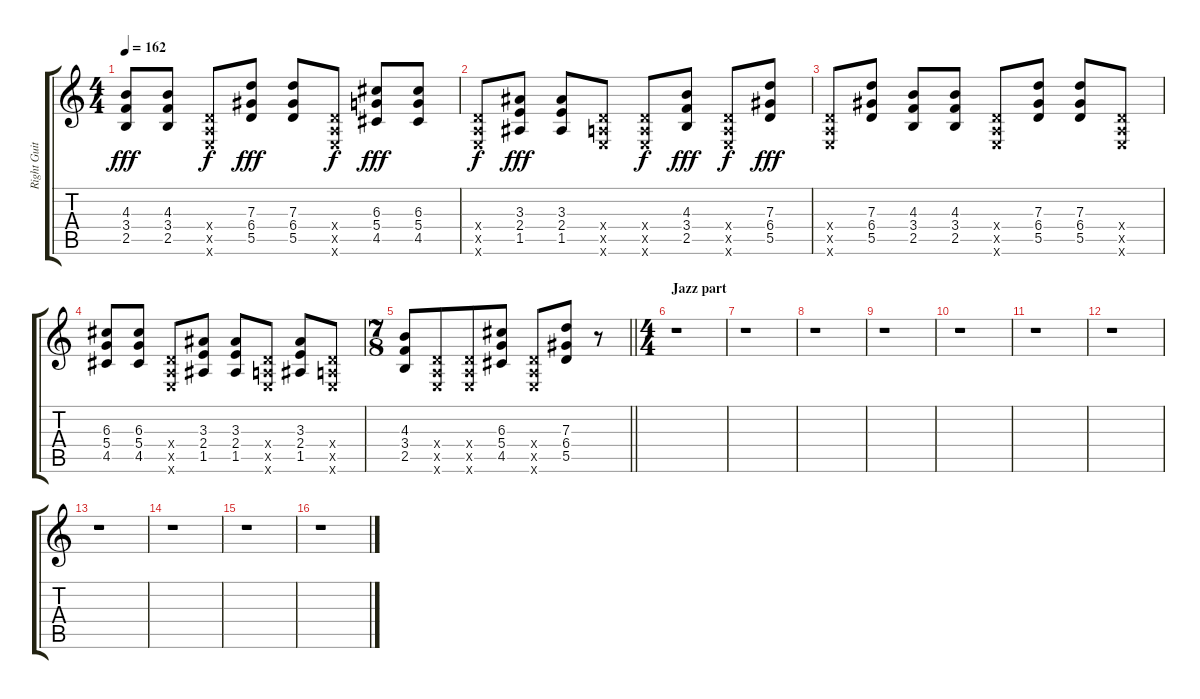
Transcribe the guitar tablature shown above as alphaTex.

\track ("Right Guitar" "Right Guit") {instrument distortionguitar}
\staff {score tabs}
\tuning (E4 B3 G3 D3 A2 E2) {hide}
\ts (4 4)
\tempo 162
\clef g2
\ks c
(4.3 3.4 2.5).8{dy fff} (4.3 3.4 2.5).8 (0.4{x} 0.5{x} 0.6{x}).8{dy f} (7.3 6.4 5.5).8{dy fff} (7.3 6.4 5.5).8 (0.4{x} 0.5{x} 0.6{x}).8{dy f} (6.3 5.4 4.5).8{dy fff} (6.3 5.4 4.5).8 |
(0.4{x} 0.5{x} 0.6{x}).8{dy f} (3.3 2.4 1.5).8{dy fff} (3.3 2.4 1.5).8 (0.4{x} 0.5{x} 0.6{x}).8 (0.4{x} 0.5{x} 0.6{x}).8{dy f} (4.3 3.4 2.5).8{dy fff} (0.4{x} 0.5{x} 0.6{x}).8{dy f} (7.3 6.4 5.5).8{dy fff} |
(0.4{x} 0.5{x} 0.6{x}).8 (7.3 6.4 5.5).8 (4.3 3.4 2.5).8 (4.3 3.4 2.5).8 (0.4{x} 0.5{x} 0.6{x}).8 (7.3 6.4 5.5).8 (7.3 6.4 5.5).8 (0.4{x} 0.5{x} 0.6{x}).8 |
(6.3 5.4 4.5).8 (6.3 5.4 4.5).8 (0.4{x} 0.5{x} 0.6{x}).8 (3.3 2.4 1.5).8 (3.3 2.4 1.5).8 (0.4{x} 0.5{x} 0.6{x}).8 (3.3 2.4 1.5).8 (0.4{x} 0.5{x} 0.6{x}).8 |
\ts (7 8)
\barLineRight lightlight
(4.3 3.4 2.5).8 (0.4{x} 0.5{x} 0.6{x}).8 (0.4{x} 0.5{x} 0.6{x}).8 (6.3 5.4 4.5).8 (0.4{x} 0.5{x} 0.6{x}).8 (7.3 6.4 5.5).8 r.8 |
\ts (4 4)
\section ("" "Jazz part")
r.1 |
r.1 |
r.1 |
r.1 |
r.1 |
r.1 |
r.1 |
r.1 |
r.1 |
r.1 |
r.1
